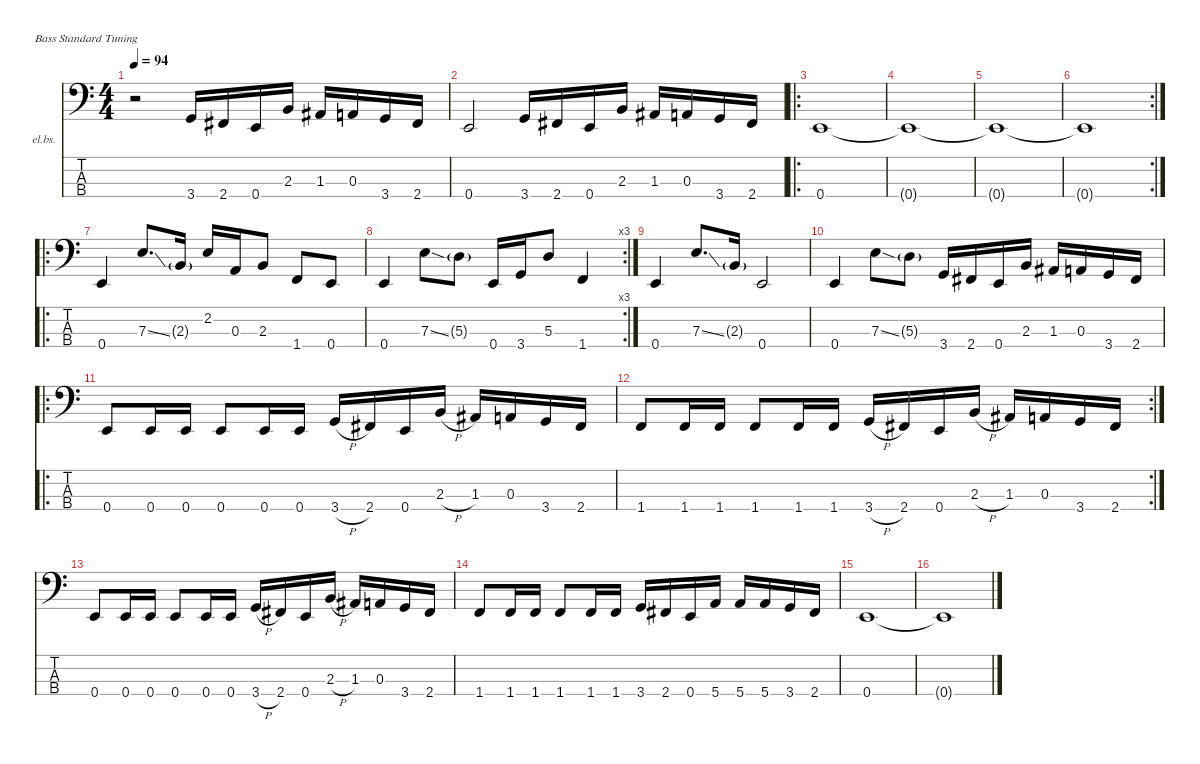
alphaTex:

\defaultSystemsLayout 4
\hideDynamics
\bracketExtendMode nobrackets
\firstSystemTrackNameOrientation horizontal
\otherSystemsTrackNameOrientation horizontal
\track ("Jason Newsted" "el.bs.") {instrument electricbasspick}
\staff {score tabs}
\tuning (G2 D2 A1 E1)
\ts (4 4)
\beaming (8 2 2 2 2)
\tempo 94
\clef f4
\ks c
r.2{dy f instrument electricbasspick} 3.4.16 2.4{acc #}.16 0.4.16 2.3.16 1.3{acc #}.16 0.3.16 3.4.16 2.4{acc #}.16 |
0.4.2{dy ff} 3.4.16{dy f} 2.4{acc #}.16 0.4.16 2.3.16 1.3{acc #}.16 0.3.16 3.4.16 2.4{acc #}.16 |
\ro
0.4.1{dy ff} |
0.4{t}.1{dy f} |
0.4{t}.1 |
\rc 2
0.4{t}.1 |
\ro
0.4.4 7.3{ss}.8{d} 2.3{g}.16{dy mf} 2.2.16{dy f} 0.3.16 2.3.8 1.4.8 0.4.8 |
\rc 3
0.4.4 7.3{ss}.8 5.3{g}.8{dy mf} 0.4.16{dy f} 3.4.16 5.3.8 1.4.4 |
0.4.4 7.3{ss}.8{d} 2.3{g}.16{dy mf} 0.4.2{dy f} |
0.4.4 7.3{ss}.8 5.3{g}.8{dy mf} 3.4.16{dy f} 2.4{acc #}.16 0.4.16 2.3.16 1.3{acc #}.16 0.3.16 3.4.16 2.4{acc #}.16 |
\ro
0.4.8 0.4.16 0.4.16 0.4.8 0.4.16 0.4.16 3.4{h}.16 2.4{acc #}.16 0.4.16 2.3{h}.16 1.3{acc #}.16 0.3.16 3.4.16 2.4{acc #}.16 |
\rc 2
1.4.8 1.4.16 1.4.16 1.4.8 1.4.16 1.4.16 3.4{h}.16 2.4{acc #}.16 0.4.16 2.3{h}.16 1.3{acc #}.16 0.3.16 3.4.16 2.4{acc #}.16 |
0.4.8 0.4.16 0.4.16 0.4.8 0.4.16 0.4.16 3.4{h}.16 2.4{acc #}.16 0.4.16 2.3{h}.16 1.3{acc #}.16 0.3.16 3.4.16 2.4{acc #}.16 |
1.4.8 1.4.16 1.4.16 1.4.8 1.4.16 1.4.16 3.4.16 2.4{acc #}.16 0.4.16 5.4.16 5.4.16 5.4.16 3.4.16 2.4{acc #}.16 |
0.4.1 |
0.4{t}.1
